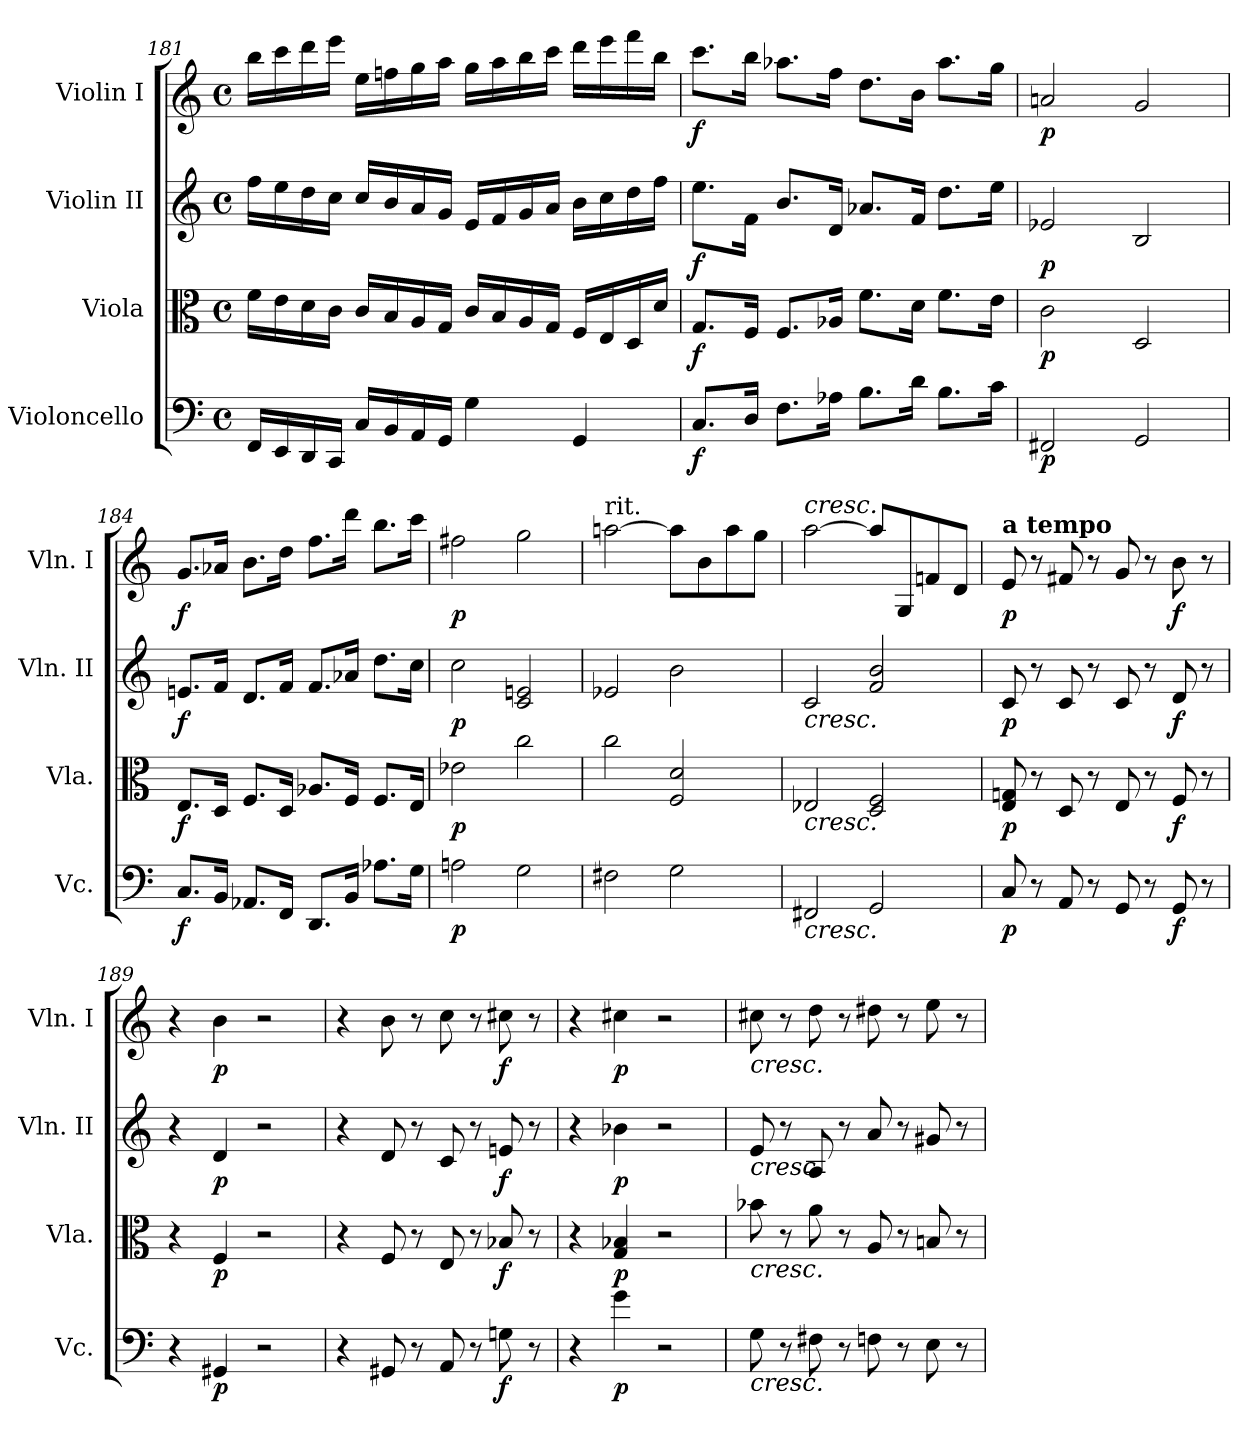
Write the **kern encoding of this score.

**kern	**dynam	**kern	**dynam	**kern	**dynam	**kern	**dynam
*part4	*part4	*part3	*part3	*part2	*part2	*part1	*part1
*staff4	*staff4	*staff3	*staff3	*staff2	*staff2	*staff1	*staff1
*I"Violoncello	*	*I"Viola	*	*I"Violin II	*	*I"Violin I	*
*I'Vc.	*	*I'Vla.	*	*I'Vln. II	*	*I'Vln. I	*
!!LO:LB:g=z
*clefF4	*	*clefC3	*	*clefG2	*	*clefG2	*
*k[]	*	*k[]	*	*k[]	*	*k[]	*
*M4/4	*	*M4/4	*	*M4/4	*	*M4/4	*
*met(c)	*	*met(c)	*	*met(c)	*	*met(c)	*
=181	=181	=181	=181	=181	=181	=181	=181
16FF/LL	.	16f\LL	.	16ff\LL	.	16bb\LL	.
16EE/	.	16e\	.	16ee\	.	16ccc\	.
16DD/	.	16d\	.	16dd\	.	16ddd\	.
16CC/JJ	.	16c\JJ	.	16cc\JJ	.	16eee\JJ	.
16C/LL	.	16c/LL	.	16cc/LL	.	16ee\LL	.
16BB/	.	16B/	.	16b/	.	16ffn\	.
16AA/	.	16A/	.	16a/	.	16gg\	.
16GG/JJ	.	16G/JJ	.	16g/JJ	.	16aa\JJ	.
4G\	.	16c/LL	.	16e/LL	.	16gg\LL	.
.	.	16B/	.	16f/	.	16aa\	.
.	.	16A/	.	16g/	.	16bb\	.
.	.	16G/JJ	.	16a/JJ	.	16ccc\JJ	.
4GG/	.	16F/LL	.	16b\LL	.	16ddd\LL	.
.	.	16E/	.	16cc\	.	16eee\	.
.	.	16D/	.	16dd\	.	16fff\	.
.	.	16d/JJ	.	16ff\JJ	.	16bb\JJ	.
!!LO:LB:g=z
=182	=182	=182	=182	=182	=182	=182	=182
!	!LO:DY:b	!	!LO:DY:b	!	!LO:DY:b	!	!LO:DY:b
8.C/L	f	8.G/L	f	8.ee\L	f	8.ccc\L	f
16D/Jk	.	16F/Jk	.	16f\Jk	.	16bb\Jk	.
8.F\L	.	8.F/L	.	8.b/L	.	8.aa-X\L	.
16A-X\Jk	.	16A-X/Jk	.	16d/Jk	.	16ff\Jk	.
8.B\L	.	8.f\L	.	8.a-X/L	.	8.dd\L	.
16d\Jk	.	16d\Jk	.	16f/Jk	.	16b\Jk	.
8.B\L	.	8.f\L	.	8.dd\L	.	8.aa-\L	.
16c\Jk	.	16e\Jk	.	16ee\Jk	.	16gg\Jk	.
=183	=183	=183	=183	=183	=183	=183	=183
!	!LO:DY:b	!	!LO:DY:b	!	!LO:DY:b	!	!LO:DY:b
2FF#X/	p	2c\	p	2e-X/	p	2an/	p
2GG/	.	2D/	.	2B/	.	2g/	.
=184	=184	=184	=184	=184	=184	=184	=184
!	!LO:DY:b	!	!LO:DY:b	!	!LO:DY:b	!	!LO:DY:b
8.C/L	f	8.E/L	f	8.en/L	f	8.g/L	f
16BB/Jk	.	16D/Jk	.	16f/Jk	.	16a-X/Jk	.
8.AA-X/L	.	8.F/L	.	8.d/L	.	8.b\L	.
16FF/Jk	.	16D/Jk	.	16f/Jk	.	16dd\Jk	.
8.DD/L	.	8.A-X/L	.	8.f/L	.	8.ff\L	.
16BB/Jk	.	16F/Jk	.	16a-X/Jk	.	16ddd\Jk	.
8.A-X\L	.	8.F/L	.	8.dd\L	.	8.bb\L	.
16G\Jk	.	16E/Jk	.	16cc\Jk	.	16ccc\Jk	.
=185	=185	=185	=185	=185	=185	=185	=185
!	!LO:DY:b	!	!LO:DY:b	!	!LO:DY:b	!	!LO:DY:b
2An\	p	2e-X\	p	2cc\	p	2ff#X\	p
2G\	.	2cc\	.	2c/ 2en/	.	2gg\	.
=186	=186	=186	=186	=186	=186	=186	=186
!	!	!	!	!	!	!LO:TX:a:t=rit.	!
2F#X\	.	2cc\	.	2e-X/	.	[2aan\	.
2G\	.	2F/ 2d/	.	2b\	.	8aa\L]	.
.	.	.	.	.	.	8b\	.
.	.	.	.	.	.	8aa\	.
.	.	.	.	.	.	8gg\J	.
!!LO:LB:g=z
=187	=187	=187	=187	=187	=187	=187	=187
!	!	!	!	!	!	!LO:TX:a:i:t=cresc.	!
!	!	!	!	!LO:TX:b:i:t=cresc.	!	!	!
!	!	!LO:TX:b:i:t=cresc.	!	!	!	!	!
!LO:TX:b:i:t=cresc.	!	!	!	!	!	!	!
2FF#X/	.	2E-X/	.	2c/	.	[2aa\	.
2GG/	.	2D/ 2F/	.	2f/ 2b/	.	8aa/L]	.
.	.	.	.	.	.	8G/	.
.	.	.	.	.	.	8fn/	.
.	.	.	.	.	.	8d/J	.
=188	=188	=188	=188	=188	=188	=188	=188
!	!	!	!	!	!	!LO:TX:a:B:t=a tempo	!
!	!LO:DY:b	!	!LO:DY:b	!	!LO:DY:b	!	!LO:DY:b
8C/	p	8E/ 8Gn/	p	8c/	p	8e/	p
8r	.	8r	.	8r	.	8r	.
8AA/	.	8D/	.	8c/	.	8f#X/	.
8r	.	8r	.	8r	.	8r	.
8GG/	.	8E/	.	8c/	.	8g/	.
8r	.	8r	.	8r	.	8r	.
!	!LO:DY:b	!	!LO:DY:b	!	!LO:DY:b	!	!LO:DY:b
8GG/	f	8F/	f	8d/	f	8b\	f
8r	.	8r	.	8r	.	8r	.
=189	=189	=189	=189	=189	=189	=189	=189
4r	.	4r	.	4r	.	4r	.
!	!LO:DY:b	!	!LO:DY:b	!	!LO:DY:b	!	!LO:DY:b
4GG#X/	p	4F/	p	4d/	p	4b\	p
2r	.	2r	.	2r	.	2r	.
=190	=190	=190	=190	=190	=190	=190	=190
4r	.	4r	.	4r	.	4r	.
8GG#X/	.	8F/	.	8d/	.	8b\	.
8r	.	8r	.	8r	.	8r	.
8AA/	.	8E/	.	8c/	.	8cc\	.
8r	.	8r	.	8r	.	8r	.
!	!LO:DY:b	!	!LO:DY:b	!	!LO:DY:b	!	!LO:DY:b
8Gn\	f	8B-X/	f	8en/	f	8cc#X\	f
8r	.	8r	.	8r	.	8r	.
=191	=191	=191	=191	=191	=191	=191	=191
4r	.	4r	.	4r	.	4r	.
!	!LO:DY:b	!	!LO:DY:b	!	!LO:DY:b	!	!LO:DY:b
4g\	p	4G/ 4B-X/	p	4b-X\	p	4cc#X\	p
2r	.	2r	.	2r	.	2r	.
!!LO:PB:g=z
=192	=192	=192	=192	=192	=192	=192	=192
!	!	!	!	!	!	!LO:TX:b:i:t=cresc.	!
!	!	!	!	!LO:TX:b:i:t=cresc.	!	!	!
!	!	!LO:TX:b:i:t=cresc.	!	!	!	!	!
!LO:TX:b:i:t=cresc.	!	!	!	!	!	!	!
8G\	.	8b-X\	.	8e/	.	8cc#X\	.
8r	.	8r	.	8r	.	8r	.
8F#X\	.	8a\	.	8A/	.	8dd\	.
8r	.	8r	.	8r	.	8r	.
8Fn\	.	8A/	.	8a/	.	8dd#X\	.
8r	.	8r	.	8r	.	8r	.
8E\	.	8Bn/	.	8g#X/	.	8ee\	.
8r	.	8r	.	8r	.	8r	.
=	=	=	=	=	=	=	=
*-	*-	*-	*-	*-	*-	*-	*-
